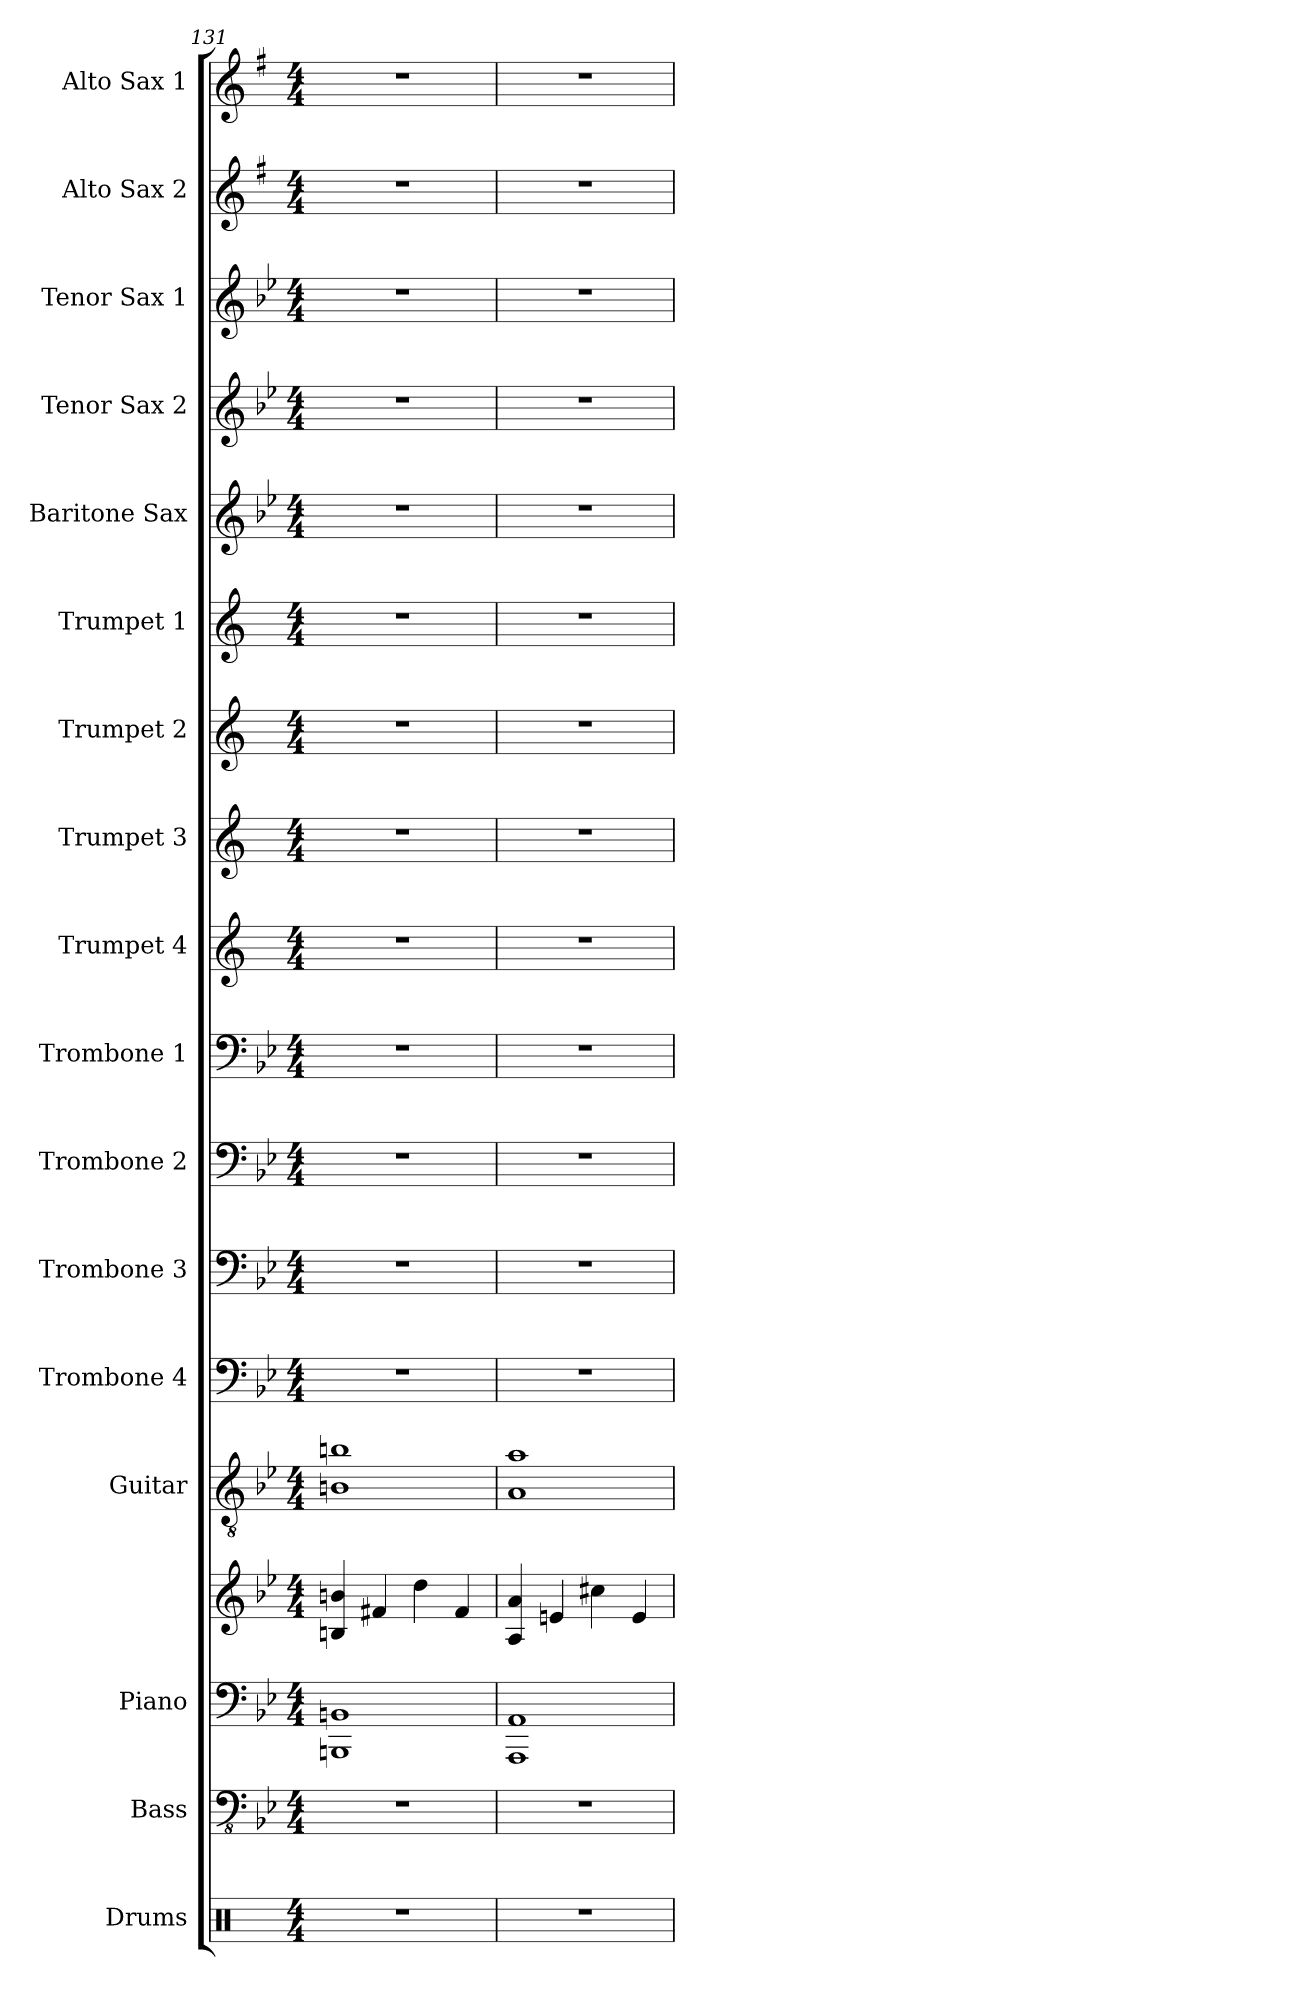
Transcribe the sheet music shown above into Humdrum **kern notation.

**kern	**kern	**kern	**kern	**kern	**kern	**kern	**kern	**kern	**kern	**kern	**kern	**kern	**kern	**kern	**kern	**kern	**kern
*part17	*part16	*part15	*part15	*part14	*part13	*part12	*part11	*part10	*part9	*part8	*part7	*part6	*part5	*part4	*part3	*part2	*part1
*staff18	*staff17	*staff16	*staff15	*staff14	*staff13	*staff12	*staff11	*staff10	*staff9	*staff8	*staff7	*staff6	*staff5	*staff4	*staff3	*staff2	*staff1
*I"Drums	*I"Bass	*I"Piano	*	*I"Guitar	*I"Trombone 4	*I"Trombone 3	*I"Trombone 2	*I"Trombone 1	*I"Trumpet 4	*I"Trumpet 3	*I"Trumpet 2	*I"Trumpet 1	*I"Baritone Sax	*I"Tenor Sax 2	*I"Tenor Sax 1	*I"Alto Sax 2	*I"Alto Sax 1
*I'Drums	*I'Bass	*I'Piano	*	*I'Gtr.	*I'Tbn. 4	*I'Tbn. 3	*I'Tbn. 2	*I'Tbn. 1	*I'Tpt. 4	*I'Tpt. 3	*I'Tpt. 2	*I'Tpt. 1	*I'Bari	*I'Tenor 2	*I'Tenor 1	*I'Alto 2	*I'Alto 1
!!LO:PB:g=z
*clefX	*clefFv4	*clefF4	*clefG2	*clefGv2	*clefF4	*clefF4	*clefF4	*clefF4	*clefG2	*clefG2	*clefG2	*clefG2	*clefG2	*clefG2	*clefG2	*clefG2	*clefG2
*	*	*	*	*	*	*	*	*	*ITrd1c2	*ITrd1c2	*ITrd1c2	*ITrd1c2	*ITrd12c21	*ITrd8c14	*ITrd8c14	*ITrd5c9	*ITrd5c9
*k[]	*k[b-e-]	*k[b-e-]	*k[b-e-]	*k[b-e-]	*k[b-e-]	*k[b-e-]	*k[b-e-]	*k[b-e-]	*k[b-e-]	*k[b-e-]	*k[b-e-]	*k[b-e-]	*k[b-e-]	*k[b-e-]	*k[b-e-]	*k[b-e-]	*k[b-e-]
*M4/4	*M4/4	*M4/4	*M4/4	*M4/4	*M4/4	*M4/4	*M4/4	*M4/4	*M4/4	*M4/4	*M4/4	*M4/4	*M4/4	*M4/4	*M4/4	*M4/4	*M4/4
=131	=131	=131	=131	=131	=131	=131	=131	=131	=131	=131	=131	=131	=131	=131	=131	=131	=131
1r	1r	1BBBn 1BBn	4Bn/ 4bn/	1Bn 1bn	1r	1r	1r	1r	1r	1r	1r	1r	1r	1r	1r	1r	1r
.	.	.	4f#X/	.	.	.	.	.	.	.	.	.	.	.	.	.	.
.	.	.	4dd\	.	.	.	.	.	.	.	.	.	.	.	.	.	.
.	.	.	4f#/	.	.	.	.	.	.	.	.	.	.	.	.	.	.
=132	=132	=132	=132	=132	=132	=132	=132	=132	=132	=132	=132	=132	=132	=132	=132	=132	=132
1r	1r	1AAA 1AA	4A/ 4a/	1A 1a	1r	1r	1r	1r	1r	1r	1r	1r	1r	1r	1r	1r	1r
.	.	.	4en/	.	.	.	.	.	.	.	.	.	.	.	.	.	.
.	.	.	4cc#X\	.	.	.	.	.	.	.	.	.	.	.	.	.	.
.	.	.	4e/	.	.	.	.	.	.	.	.	.	.	.	.	.	.
=	=	=	=	=	=	=	=	=	=	=	=	=	=	=	=	=	=
*-	*-	*-	*-	*-	*-	*-	*-	*-	*-	*-	*-	*-	*-	*-	*-	*-	*-
